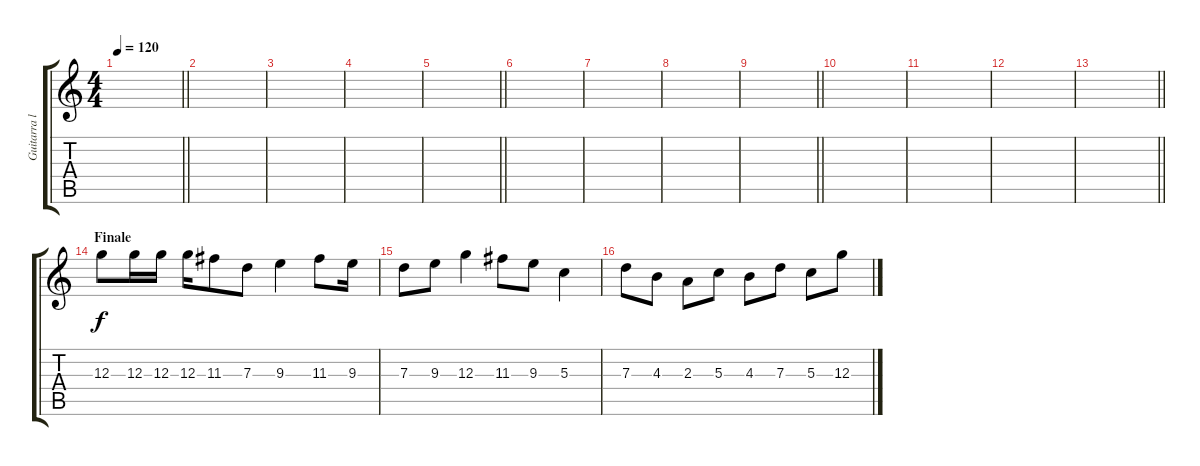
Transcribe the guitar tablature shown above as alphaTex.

\track ("Guitarra lider" "Guitarra l") {instrument electricguitarjazz}
\staff {score tabs}
\tuning (E4 B3 G3 D3 A2 E2) {hide}
\ts (4 4)
\tempo 120
\clef g2
\barLineRight lightlight
\ks c
|
|
|
|
\barLineRight lightlight
|
|
|
|
\barLineRight lightlight
|
|
|
|
\barLineRight lightlight
|
\section ("" "Finale")
12.3.8{volume 12} 12.3.16 12.3.16 12.3.16 11.3.8 7.3.8 9.3.4 11.3.8 9.3.16 |
7.3.8 9.3.8 12.3.4 11.3.8 9.3.8 5.3.4 |
7.3.8 4.3.8 2.3.8 5.3.8 4.3.8 7.3.8 5.3.8 12.3.8
